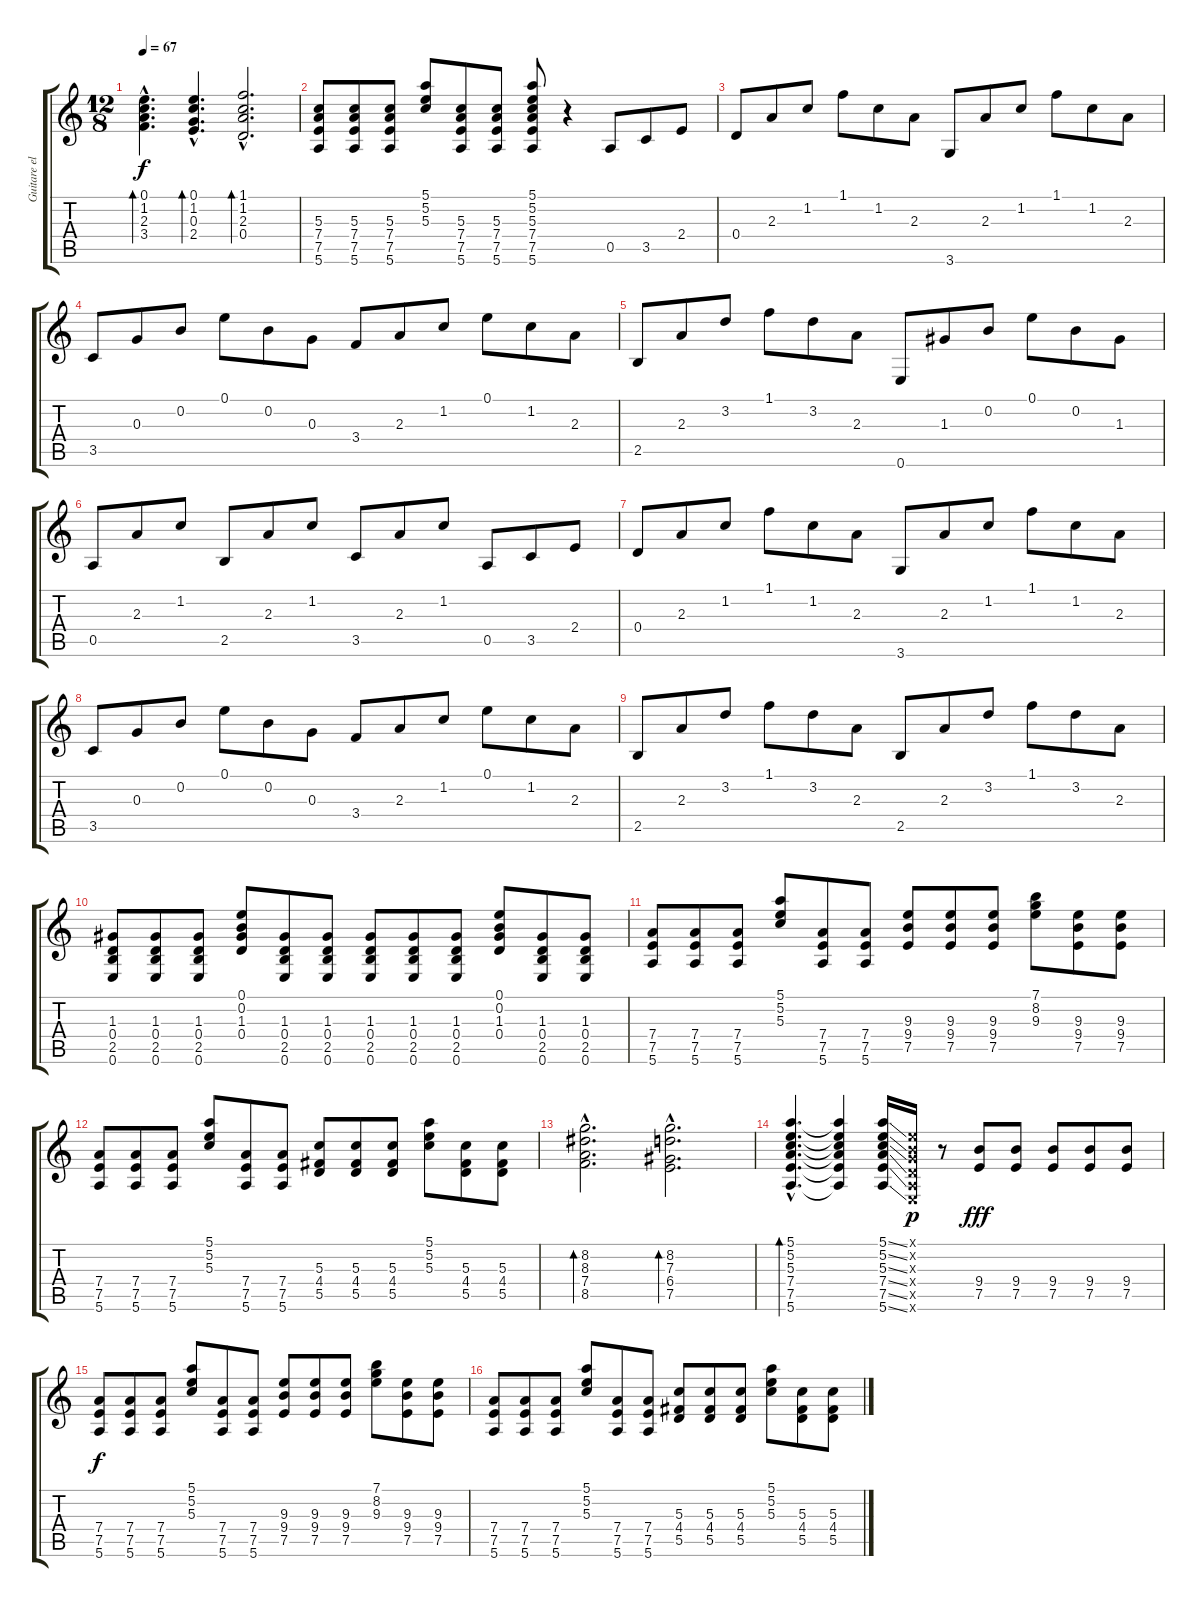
\track ("Guitare elec 1" "Guitare el") {instrument acousticguitarsteel}
\staff {score tabs}
\tuning (E4 B3 G3 D3 A2 E2) {hide}
\ts (12 8)
\tempo 67
\clef g2
\ks c
(0.1{hac} 1.2{hac} 2.3{hac} 3.4{hac}).4{d bd 120 dy f} (0.1{hac} 1.2{hac} 0.3{hac} 2.4{hac}).4{d bd 120} (1.1{hac} 1.2{hac} 2.3{hac} 0.4{hac}).2{d bd 120} |
(5.3 7.4 7.5 5.6).8 (5.3 7.4 7.5 5.6).8 (5.3 7.4 7.5 5.6).8 (5.1 5.2 5.3).8 (5.3 7.4 7.5 5.6).8 (5.3 7.4 7.5 5.6).8 (5.1 5.2 5.3 7.4 7.5 5.6).8 r.4 0.5.8 3.5.8 2.4.8 |
0.4.8 2.3.8 1.2.8 1.1.8 1.2.8 2.3.8 3.6.8 2.3.8 1.2.8 1.1.8 1.2.8 2.3.8 |
3.5.8 0.3.8 0.2.8 0.1.8 0.2.8 0.3.8 3.4.8 2.3.8 1.2.8 0.1.8 1.2.8 2.3.8 |
2.5.8 2.3.8 3.2.8 1.1.8 3.2.8 2.3.8 0.6.8 1.3.8 0.2.8 0.1.8 0.2.8 1.3.8 |
0.5.8 2.3.8 1.2.8 2.5.8 2.3.8 1.2.8 3.5.8 2.3.8 1.2.8 0.5.8 3.5.8 2.4.8 |
0.4.8 2.3.8 1.2.8 1.1.8 1.2.8 2.3.8 3.6.8 2.3.8 1.2.8 1.1.8 1.2.8 2.3.8 |
3.5.8 0.3.8 0.2.8 0.1.8 0.2.8 0.3.8 3.4.8 2.3.8 1.2.8 0.1.8 1.2.8 2.3.8 |
2.5.8 2.3.8 3.2.8 1.1.8 3.2.8 2.3.8 2.5.8 2.3.8 3.2.8 1.1.8 3.2.8 2.3.8 |
(1.3 0.4 2.5 0.6).8 (1.3 0.4 2.5 0.6).8 (1.3 0.4 2.5 0.6).8 (0.1 0.2 1.3 0.4).8 (1.3 0.4 2.5 0.6).8 (1.3 0.4 2.5 0.6).8 (1.3 0.4 2.5 0.6).8 (1.3 0.4 2.5 0.6).8 (1.3 0.4 2.5 0.6).8 (0.1 0.2 1.3 0.4).8 (1.3 0.4 2.5 0.6).8 (1.3 0.4 2.5 0.6).8 |
(7.4 7.5 5.6).8 (7.4 7.5 5.6).8 (7.4 7.5 5.6).8 (5.1 5.2 5.3).8 (7.4 7.5 5.6).8 (7.4 7.5 5.6).8 (9.3 9.4 7.5).8 (9.3 9.4 7.5).8 (9.3 9.4 7.5).8 (7.1 8.2 9.3).8 (9.3 9.4 7.5).8 (9.3 9.4 7.5).8 |
(7.4 7.5 5.6).8 (7.4 7.5 5.6).8 (7.4 7.5 5.6).8 (5.1 5.2 5.3).8 (7.4 7.5 5.6).8 (7.4 7.5 5.6).8 (5.3 4.4 5.5).8 (5.3 4.4 5.5).8 (5.3 4.4 5.5).8 (5.1 5.2 5.3).8 (5.3 4.4 5.5).8 (5.3 4.4 5.5).8 |
(8.2{hac} 8.3{hac} 7.4{hac} 8.5{hac}).2{d bd 120} (8.2{hac} 7.3{hac} 6.4{hac} 7.5{hac}).2{d bd 120} |
(5.1{hac} 5.2{hac} 5.3{hac} 7.4{hac} 7.5{hac} 5.6{hac}).4{d bd 120} (5.1{t} 5.2{t} 5.3{t} 7.4{t} 7.5{t} 5.6{t}).4 (5.1{ss} 5.2{ss} 5.3{ss} 7.4{ss} 7.5{ss} 5.6{ss}).16 (0.1{x} 0.2{x} 0.3{x} 0.4{x} 0.5{x} 0.6{x}).16{dy p} r.8 (9.4 7.5).8{dy fff} (9.4 7.5).8 (9.4 7.5).8 (9.4 7.5).8 (9.4 7.5).8 |
(7.4 7.5 5.6).8{dy f} (7.4 7.5 5.6).8 (7.4 7.5 5.6).8 (5.1 5.2 5.3).8 (7.4 7.5 5.6).8 (7.4 7.5 5.6).8 (9.3 9.4 7.5).8 (9.3 9.4 7.5).8 (9.3 9.4 7.5).8 (7.1 8.2 9.3).8 (9.3 9.4 7.5).8 (9.3 9.4 7.5).8 |
(7.4 7.5 5.6).8 (7.4 7.5 5.6).8 (7.4 7.5 5.6).8 (5.1 5.2 5.3).8 (7.4 7.5 5.6).8 (7.4 7.5 5.6).8 (5.3 4.4 5.5).8 (5.3 4.4 5.5).8 (5.3 4.4 5.5).8 (5.1 5.2 5.3).8 (5.3 4.4 5.5).8 (5.3 4.4 5.5).8
